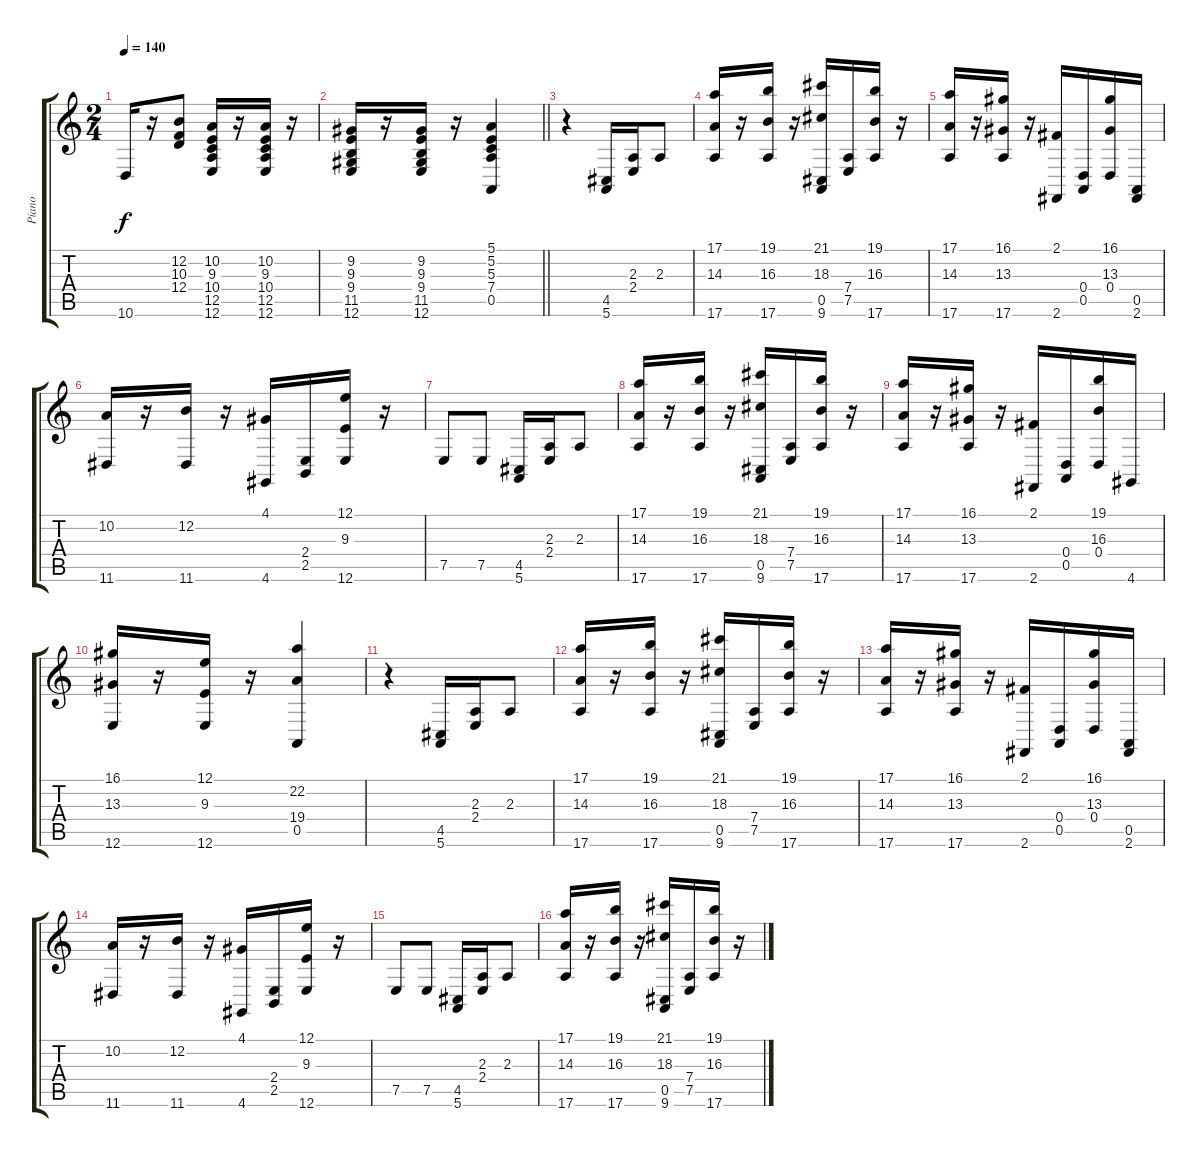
\track ("Piano" "Piano") {instrument acousticgrandpiano}
\staff {score tabs}
\tuning (E4 B3 G3 D3 A2 E2) {hide}
\ts (2 4)
\tempo 140
\clef g2
\ks c
10.6.16{dy f} r.16 (12.2 10.3 12.4).8 (10.2 9.3 10.4 12.5 12.6).16 r.16 (10.2 9.3 10.4 12.5 12.6).16 r.16 |
\barLineRight lightlight
(9.2 9.3 9.4 11.5 12.6).16 r.16 (9.2 9.3 9.4 11.5 12.6).16 r.16 (5.1 5.2 5.3 7.4 0.5).4 |
r.4 (4.5 5.6).16 (2.3 2.4).16 2.3.8 |
(17.1 14.3 17.6).16 r.16 (19.1 16.3 17.6).16 r.16 (21.1 18.3 0.5 9.6).16 (7.4 7.5).16 (19.1 16.3 17.6).16 r.16 |
(17.1 14.3 17.6).16 r.16 (16.1 13.3 17.6).16 r.16 (2.1 2.6).16 (0.4 0.5).16 (16.1 13.3 0.4).16 (0.5 2.6).16 |
(10.2 11.6).16 r.16 (12.2 11.6).16 r.16 (4.1 4.6).16 (2.4 2.5).16 (12.1 9.3 12.6).16 r.16 |
7.5.8 7.5.8 (4.5 5.6).16 (2.3 2.4).16 2.3.8 |
(17.1 14.3 17.6).16 r.16 (19.1 16.3 17.6).16 r.16 (21.1 18.3 0.5 9.6).16 (7.4 7.5).16 (19.1 16.3 17.6).16 r.16 |
(17.1 14.3 17.6).16 r.16 (16.1 13.3 17.6).16 r.16 (2.1 2.6).16 (0.4 0.5).16 (19.1 16.3 0.4).16 4.6.16 |
(16.1 13.3 12.6).16 r.16 (12.1 9.3 12.6).16 r.16 (22.2 19.4 0.5).4 |
r.4 (4.5 5.6).16 (2.3 2.4).16 2.3.8 |
(17.1 14.3 17.6).16 r.16 (19.1 16.3 17.6).16 r.16 (21.1 18.3 0.5 9.6).16 (7.4 7.5).16 (19.1 16.3 17.6).16 r.16 |
(17.1 14.3 17.6).16 r.16 (16.1 13.3 17.6).16 r.16 (2.1 2.6).16 (0.4 0.5).16 (16.1 13.3 0.4).16 (0.5 2.6).16 |
(10.2 11.6).16 r.16 (12.2 11.6).16 r.16 (4.1 4.6).16 (2.4 2.5).16 (12.1 9.3 12.6).16 r.16 |
7.5.8 7.5.8 (4.5 5.6).16 (2.3 2.4).16 2.3.8 |
(17.1 14.3 17.6).16 r.16 (19.1 16.3 17.6).16 r.16 (21.1 18.3 0.5 9.6).16 (7.4 7.5).16 (19.1 16.3 17.6).16 r.16
